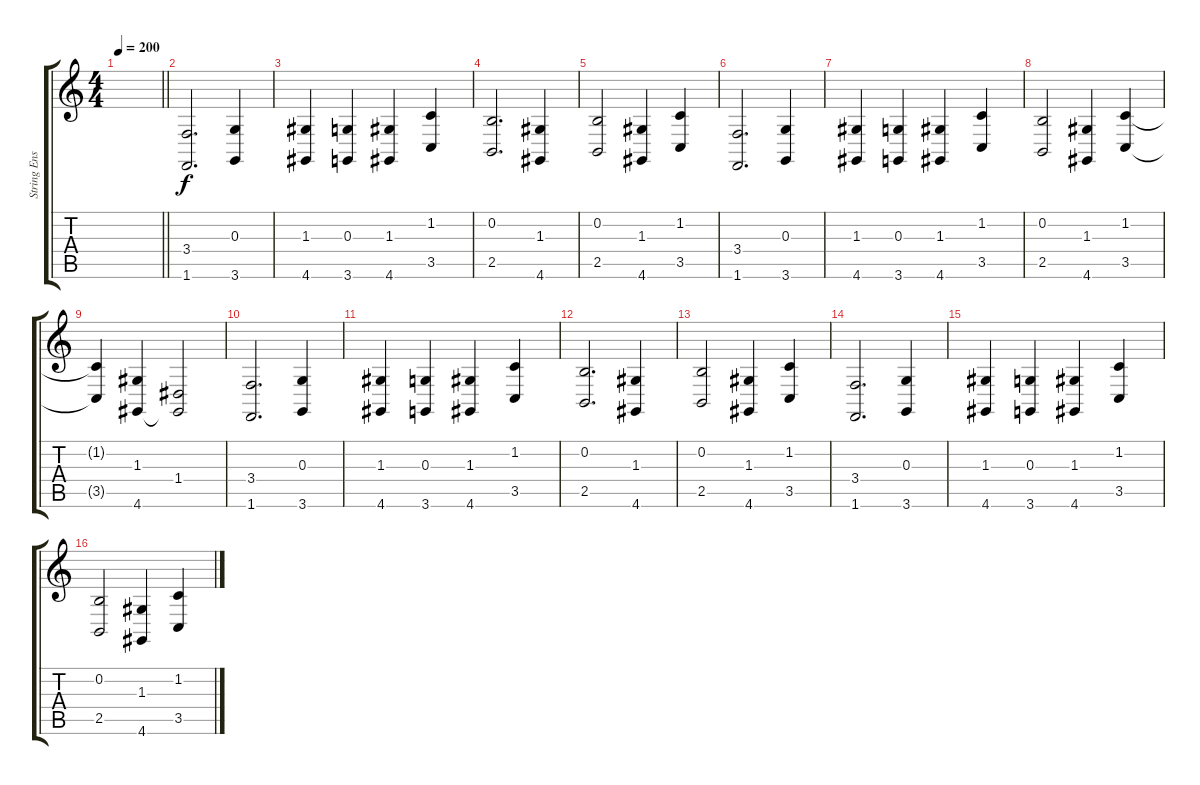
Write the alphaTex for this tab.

\track ("String Ensemble I" "String Ens") {instrument stringensemble1}
\staff {score tabs}
\tuning (E4 B3 G3 D3 A2 E2) {hide}
\ts (4 4)
\tempo 200
\clef g2
\barLineRight lightlight
\ks c
|
(3.4 1.6).2{d} (0.3 3.6).4 |
(1.3 4.6).4 (0.3 3.6).4 (1.3 4.6).4 (1.2 3.5).4 |
(0.2 2.5).2{d} (1.3 4.6).4 |
(0.2 2.5).2 (1.3 4.6).4 (1.2 3.5).4 |
(3.4 1.6).2{d} (0.3 3.6).4 |
(1.3 4.6).4 (0.3 3.6).4 (1.3 4.6).4 (1.2 3.5).4 |
(0.2 2.5).2 (1.3 4.6).4 (1.2 3.5).4 |
(1.2{t} 3.5{t}).4 (1.3 4.6).4 (1.4 4.6{t}).2 |
(3.4 1.6).2{d} (0.3 3.6).4 |
(1.3 4.6).4 (0.3 3.6).4 (1.3 4.6).4 (1.2 3.5).4 |
(0.2 2.5).2{d} (1.3 4.6).4 |
(0.2 2.5).2 (1.3 4.6).4 (1.2 3.5).4 |
(3.4 1.6).2{d} (0.3 3.6).4 |
(1.3 4.6).4 (0.3 3.6).4 (1.3 4.6).4 (1.2 3.5).4 |
(0.2 2.5).2 (1.3 4.6).4 (1.2 3.5).4
